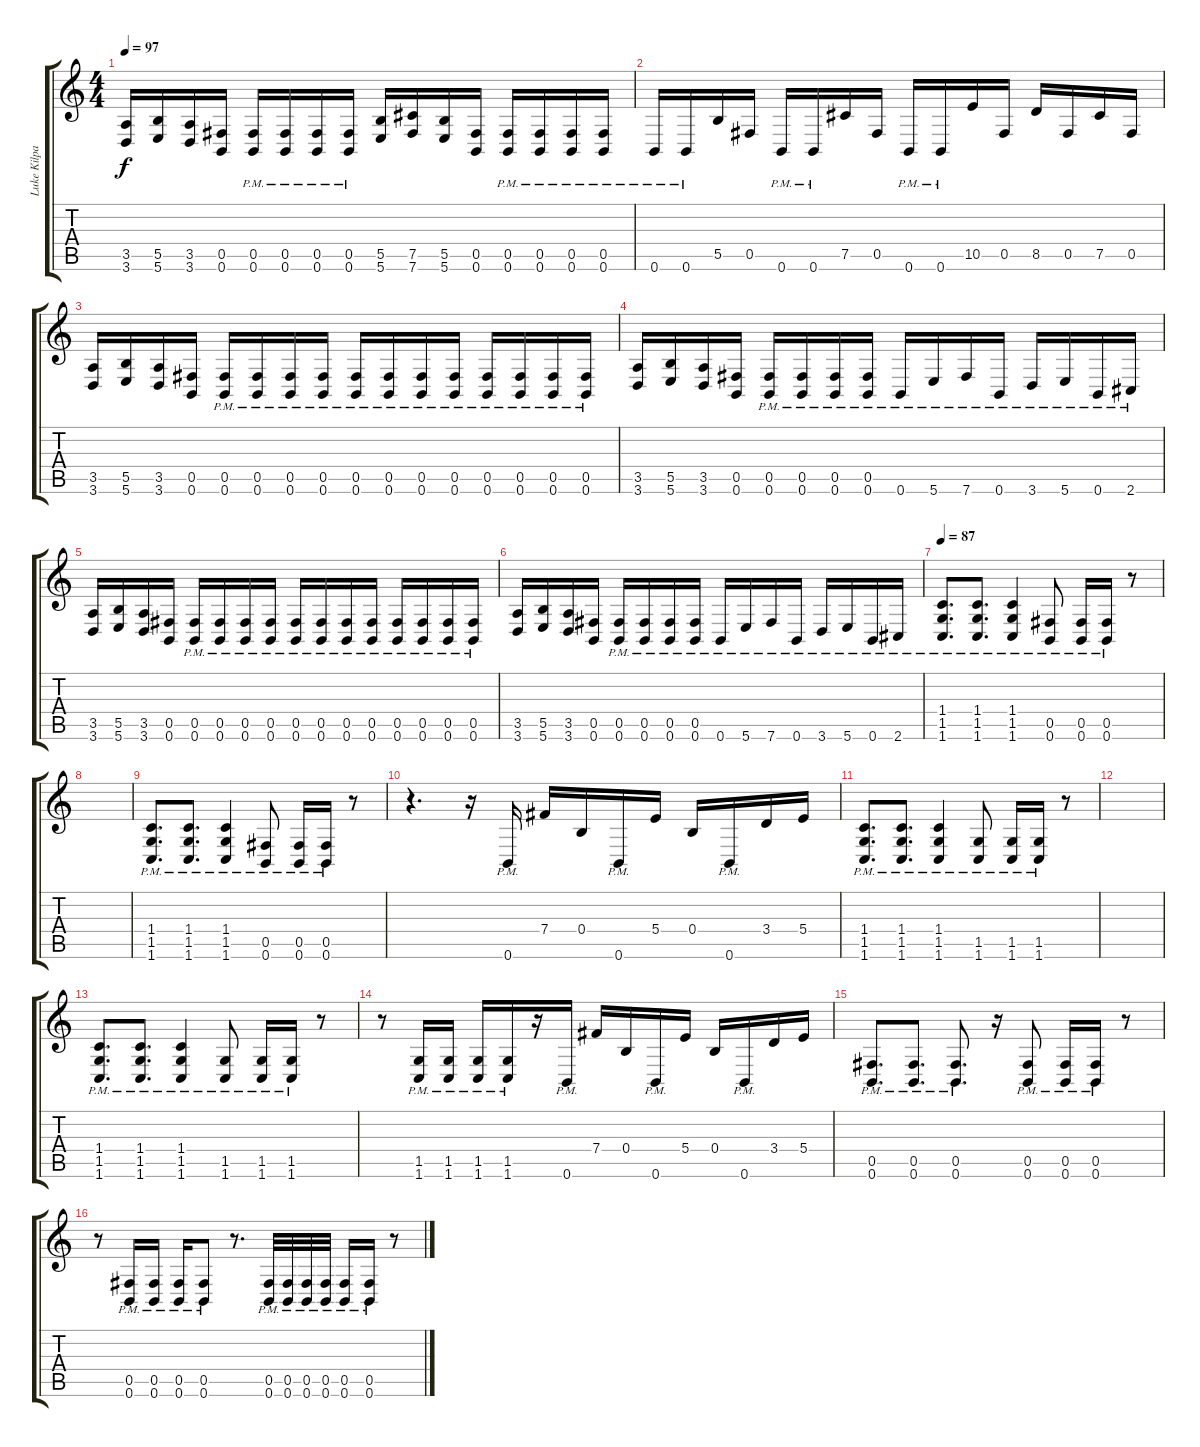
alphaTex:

\track ("Luke Kilpatrick" "Luke Kilpa") {instrument distortionguitar}
\staff {score tabs}
\tuning (Db4 Ab3 E3 B2 Gb2 B1) {hide}
\ts (4 4)
\tempo 97
\clef g2
\ks c
(3.5 3.6).16{dy f} (5.5 5.6).16 (3.5 3.6).16 (0.5 0.6).16 (0.5{pm} 0.6{pm}).16 (0.5{pm} 0.6{pm}).16 (0.5{pm} 0.6{pm}).16 (0.5{pm} 0.6{pm}).16 (5.5 5.6).16 (7.5 7.6).16 (5.5 5.6).16 (0.5 0.6).16 (0.5{pm} 0.6{pm}).16 (0.5{pm} 0.6{pm}).16 (0.5{pm} 0.6{pm}).16 (0.5{pm} 0.6{pm}).16 |
0.6{pm}.16 0.6{pm}.16 5.5.16 0.5.16 0.6{pm}.16 0.6{pm}.16 7.5.16 0.5.16 0.6{pm}.16 0.6{pm}.16 10.5.16 0.5.16 8.5.16 0.5.16 7.5.16 0.5.16 |
(3.5 3.6).16 (5.5 5.6).16 (3.5 3.6).16 (0.5 0.6).16 (0.5{pm} 0.6{pm}).16 (0.5{pm} 0.6{pm}).16 (0.5{pm} 0.6{pm}).16 (0.5{pm} 0.6{pm}).16 (0.5{pm} 0.6{pm}).16 (0.5{pm} 0.6{pm}).16 (0.5{pm} 0.6{pm}).16 (0.5{pm} 0.6{pm}).16 (0.5{pm} 0.6{pm}).16 (0.5{pm} 0.6{pm}).16 (0.5{pm} 0.6{pm}).16 (0.5{pm} 0.6{pm}).16 |
(3.5 3.6).16 (5.5 5.6).16 (3.5 3.6).16 (0.5 0.6).16 (0.5{pm} 0.6{pm}).16 (0.5{pm} 0.6{pm}).16 (0.5{pm} 0.6{pm}).16 (0.5{pm} 0.6{pm}).16 0.6{pm}.16 5.6{pm}.16 7.6{pm}.16 0.6{pm}.16 3.6{pm}.16 5.6{pm}.16 0.6{pm}.16 2.6{pm}.16 |
(3.5 3.6).16 (5.5 5.6).16 (3.5 3.6).16 (0.5 0.6).16 (0.5{pm} 0.6{pm}).16 (0.5{pm} 0.6{pm}).16 (0.5{pm} 0.6{pm}).16 (0.5{pm} 0.6{pm}).16 (0.5{pm} 0.6{pm}).16 (0.5{pm} 0.6{pm}).16 (0.5{pm} 0.6{pm}).16 (0.5{pm} 0.6{pm}).16 (0.5{pm} 0.6{pm}).16 (0.5{pm} 0.6{pm}).16 (0.5{pm} 0.6{pm}).16 (0.5{pm} 0.6{pm}).16 |
(3.5 3.6).16 (5.5 5.6).16 (3.5 3.6).16 (0.5 0.6).16 (0.5{pm} 0.6{pm}).16 (0.5{pm} 0.6{pm}).16 (0.5{pm} 0.6{pm}).16 (0.5{pm} 0.6{pm}).16 0.6{pm}.16 5.6{pm}.16 7.6{pm}.16 0.6{pm}.16 3.6{pm}.16 5.6{pm}.16 0.6{pm}.16 2.6{pm}.16 |
\tempo 87
(1.4{pm} 1.5{pm} 1.6{pm}).8{d} (1.4{pm} 1.5{pm} 1.6{pm}).8{d} (1.4{pm} 1.5{pm} 1.6{pm}).4 (0.5{pm} 0.6{pm}).8 (0.5{pm} 0.6{pm}).16 (0.5{pm} 0.6{pm}).16 r.8 |
|
(1.4{pm} 1.5{pm} 1.6{pm}).8{d} (1.4{pm} 1.5{pm} 1.6{pm}).8{d} (1.4{pm} 1.5{pm} 1.6{pm}).4 (0.5{pm} 0.6{pm}).8 (0.5{pm} 0.6{pm}).16 (0.5{pm} 0.6{pm}).16 r.8 |
r.4{d} r.16 0.6{pm}.16 7.4.16 0.4.16 0.6{pm}.16 5.4.16 0.4.16 0.6{pm}.16 3.4.16 5.4.16 |
(1.4{pm} 1.5{pm} 1.6{pm}).8{d} (1.4{pm} 1.5{pm} 1.6{pm}).8{d} (1.4{pm} 1.5{pm} 1.6{pm}).4 (1.5{pm} 1.6{pm}).8 (1.5{pm} 1.6{pm}).16 (1.5{pm} 1.6{pm}).16 r.8 |
|
(1.4{pm} 1.5{pm} 1.6{pm}).8{d} (1.4{pm} 1.5{pm} 1.6{pm}).8{d} (1.4{pm} 1.5{pm} 1.6{pm}).4 (1.5{pm} 1.6{pm}).8 (1.5{pm} 1.6{pm}).16 (1.5{pm} 1.6{pm}).16 r.8 |
r.8 (1.5{pm} 1.6{pm}).16 (1.5{pm} 1.6{pm}).16 (1.5{pm} 1.6{pm}).16 (1.5{pm} 1.6{pm}).16 r.16 0.6{pm}.16 7.4.16 0.4.16 0.6{pm}.16 5.4.16 0.4.16 0.6{pm}.16 3.4.16 5.4.16 |
(0.5{pm} 0.6{pm}).8{d} (0.5{pm} 0.6{pm}).8{d} (0.5{pm} 0.6{pm}).8{d} r.16 (0.5{pm} 0.6{pm}).8 (0.5{pm} 0.6{pm}).16 (0.5{pm} 0.6{pm}).16 r.8 |
r.8 (0.5{pm} 0.6{pm}).16 (0.5{pm} 0.6{pm}).16 (0.5{pm} 0.6{pm}).16 (0.5{pm} 0.6{pm}).8 r.8{d} (0.5{pm} 0.6{pm}).32 (0.5{pm} 0.6{pm}).32 (0.5{pm} 0.6{pm}).32 (0.5{pm} 0.6{pm}).32 (0.5{pm} 0.6{pm}).16 (0.5{pm} 0.6{pm}).16 r.8
